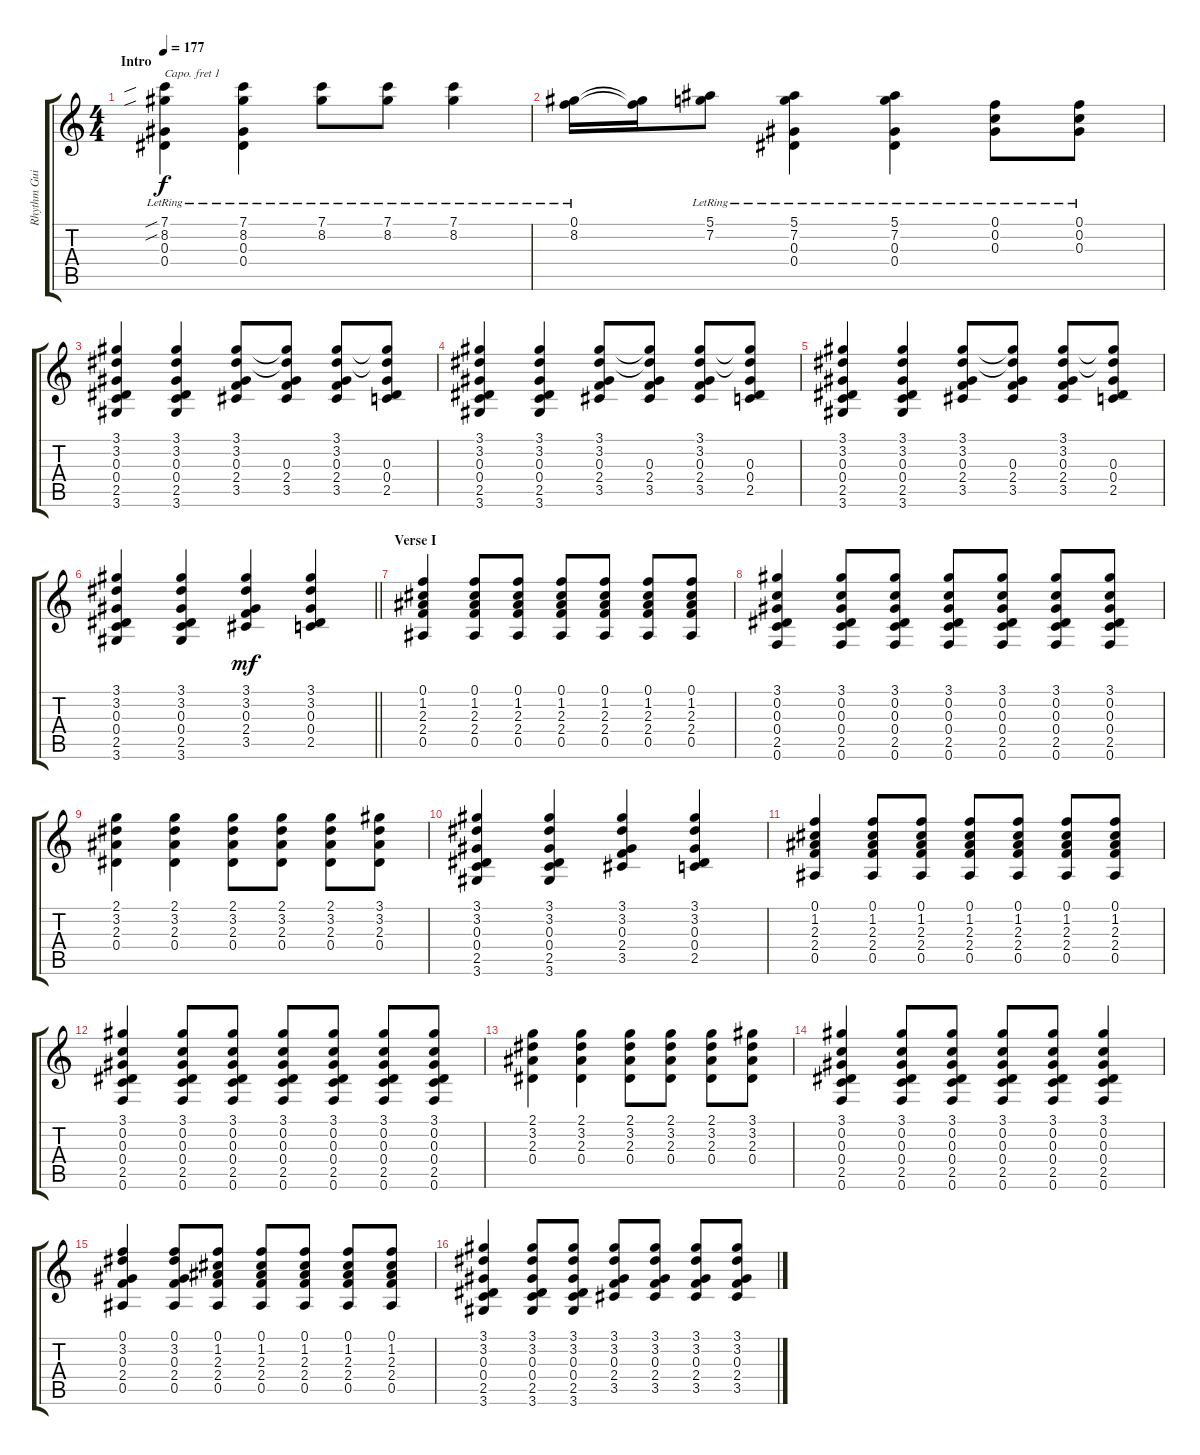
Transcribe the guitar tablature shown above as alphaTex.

\track ("Rhythm Guitar" "Rhythm Gui") {instrument acousticguitarsteel}
\staff {score tabs}
\capo 1
\tuning (E4 B3 G3 D3 A2 E2) {hide}
\ts (4 4)
\section ("" "Intro")
\tempo 177
\clef g2
\ks c
(7.1{sib lr} 8.2{sib lr} 0.3 0.4{lr}).4{dy f instrument acousticguitarsteel} (7.1{lr} 8.2{lr} 0.3{lr} 0.4{lr}).4 (7.1{lr} 8.2{lr}).8 (7.1{lr} 8.2{lr}).8 (7.1{lr} 8.2{lr}).4 |
(0.1{lr} 8.2{lr}).16 (0.1{t} 8.2{t}).16 (5.1{lr} 7.2{lr}).8 (5.1{lr} 7.2{lr} 0.3 0.4{lr}).4 (5.1{lr} 7.2{lr} 0.3 0.4{lr}).4 (0.1{lr} 0.2{lr} 0.3{lr}).8 (0.1{lr} 0.2{lr} 0.3{lr}).8 |
(3.1 3.2 0.3 0.4 2.5 3.6).4 (3.1 3.2 0.3 0.4 2.5 3.6).4 (3.1 3.2 0.3 2.4 3.5).8 (3.1{t} 3.2{t} 0.3 2.4 3.5).8 (3.1 3.2 0.3 2.4 3.5).8 (3.1{t} 3.2{t} 0.3 0.4 2.5).8 |
(3.1 3.2 0.3 0.4 2.5 3.6).4 (3.1 3.2 0.3 0.4 2.5 3.6).4 (3.1 3.2 0.3 2.4 3.5).8 (3.1{t} 3.2{t} 0.3 2.4 3.5).8 (3.1 3.2 0.3 2.4 3.5).8 (3.1{t} 3.2{t} 0.3 0.4 2.5).8 |
(3.1 3.2 0.3 0.4 2.5 3.6).4 (3.1 3.2 0.3 0.4 2.5 3.6).4 (3.1 3.2 0.3 2.4 3.5).8 (3.1{t} 3.2{t} 0.3 2.4 3.5).8 (3.1 3.2 0.3 2.4 3.5).8 (3.1{t} 3.2{t} 0.3 0.4 2.5).8 |
\barLineRight lightlight
(3.1 3.2 0.3 0.4 2.5 3.6).4 (3.1 3.2 0.3 0.4 2.5 3.6).4 (3.1 3.2 0.3 2.4 3.5).4{dy mf} (3.1 3.2 0.3 0.4 2.5).4 |
\section ("" "Verse I")
(0.1 1.2 2.3 2.4 0.5).4 (0.1 1.2 2.3 2.4 0.5).8 (0.1 1.2 2.3 2.4 0.5).8 (0.1 1.2 2.3 2.4 0.5).8 (0.1 1.2 2.3 2.4 0.5).8 (0.1 1.2 2.3 2.4 0.5).8 (0.1 1.2 2.3 2.4 0.5).8 |
(3.1 0.2 0.3 0.4 2.5 0.6).4 (3.1 0.2 0.3 0.4 2.5 0.6).8 (3.1 0.2 0.3 0.4 2.5 0.6).8 (3.1 0.2 0.3 0.4 2.5 0.6).8 (3.1 0.2 0.3 0.4 2.5 0.6).8 (3.1 0.2 0.3 0.4 2.5 0.6).8 (3.1 0.2 0.3 0.4 2.5 0.6).8 |
(2.1 3.2 2.3 0.4).4 (2.1 3.2 2.3 0.4).4 (2.1 3.2 2.3 0.4).8 (2.1 3.2 2.3 0.4).8 (2.1 3.2 2.3 0.4).8 (3.1 3.2 2.3 0.4).8 |
(3.1 3.2 0.3 0.4 2.5 3.6).4 (3.1 3.2 0.3 0.4 2.5 3.6).4 (3.1 3.2 0.3 2.4 3.5).4 (3.1 3.2 0.3 0.4 2.5).4 |
(0.1 1.2 2.3 2.4 0.5).4 (0.1 1.2 2.3 2.4 0.5).8 (0.1 1.2 2.3 2.4 0.5).8 (0.1 1.2 2.3 2.4 0.5).8 (0.1 1.2 2.3 2.4 0.5).8 (0.1 1.2 2.3 2.4 0.5).8 (0.1 1.2 2.3 2.4 0.5).8 |
(3.1 0.2 0.3 0.4 2.5 0.6).4 (3.1 0.2 0.3 0.4 2.5 0.6).8 (3.1 0.2 0.3 0.4 2.5 0.6).8 (3.1 0.2 0.3 0.4 2.5 0.6).8 (3.1 0.2 0.3 0.4 2.5 0.6).8 (3.1 0.2 0.3 0.4 2.5 0.6).8 (3.1 0.2 0.3 0.4 2.5 0.6).8 |
(2.1 3.2 2.3 0.4).4 (2.1 3.2 2.3 0.4).4 (2.1 3.2 2.3 0.4).8 (2.1 3.2 2.3 0.4).8 (2.1 3.2 2.3 0.4).8 (3.1 3.2 2.3 0.4).8 |
(3.1 0.2 0.3 0.4 2.5 0.6).4 (3.1 0.2 0.3 0.4 2.5 0.6).8 (3.1 0.2 0.3 0.4 2.5 0.6).8 (3.1 0.2 0.3 0.4 2.5 0.6).8 (3.1 0.2 0.3 0.4 2.5 0.6).8 (3.1 0.2 0.3 0.4 2.5 0.6).4 |
(0.1 3.2 0.3 2.4 0.5).4 (0.1 3.2 0.3 2.4 0.5).8 (0.1 1.2 2.3 2.4 0.5).8 (0.1 1.2 2.3 2.4 0.5).8 (0.1 1.2 2.3 2.4 0.5).8 (0.1 1.2 2.3 2.4 0.5).8 (0.1 1.2 2.3 2.4 0.5).8 |
(3.1 3.2 0.3 0.4 2.5 3.6).4 (3.1 3.2 0.3 0.4 2.5 3.6).8 (3.1 3.2 0.3 0.4 2.5 3.6).8 (3.1 3.2 0.3 2.4 3.5).8 (3.1 3.2 0.3 2.4 3.5).8 (3.1 3.2 0.3 2.4 3.5).8 (3.1 3.2 0.3 2.4 3.5).8
